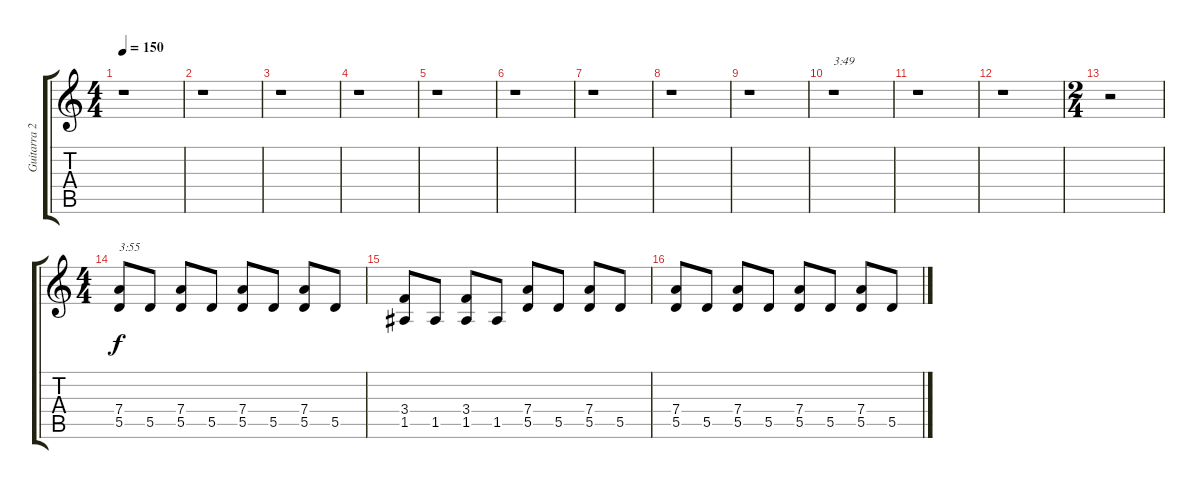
\track ("Guitarra 2" "Guitarra 2") {instrument distortionguitar}
\staff {score tabs}
\tuning (E4 B3 G3 D3 A2 E2) {hide}
\ts (4 4)
\tempo 150
\clef g2
\ks c
r.1{dy f} |
r.1 |
r.1 |
r.1 |
r.1 |
r.1 |
r.1 |
r.1 |
r.1 |
r.1{txt "3:49"} |
r.1 |
r.1 |
\ts (2 4)
r.2 |
\ts (4 4)
(7.4 5.5).8{txt "3:55"} 5.5.8 (7.4 5.5).8 5.5.8 (7.4 5.5).8 5.5.8 (7.4 5.5).8 5.5.8 |
(3.4 1.5).8 1.5.8 (3.4 1.5).8 1.5.8 (7.4 5.5).8 5.5.8 (7.4 5.5).8 5.5.8 |
(7.4 5.5).8 5.5.8 (7.4 5.5).8 5.5.8 (7.4 5.5).8 5.5.8 (7.4 5.5).8 5.5.8
